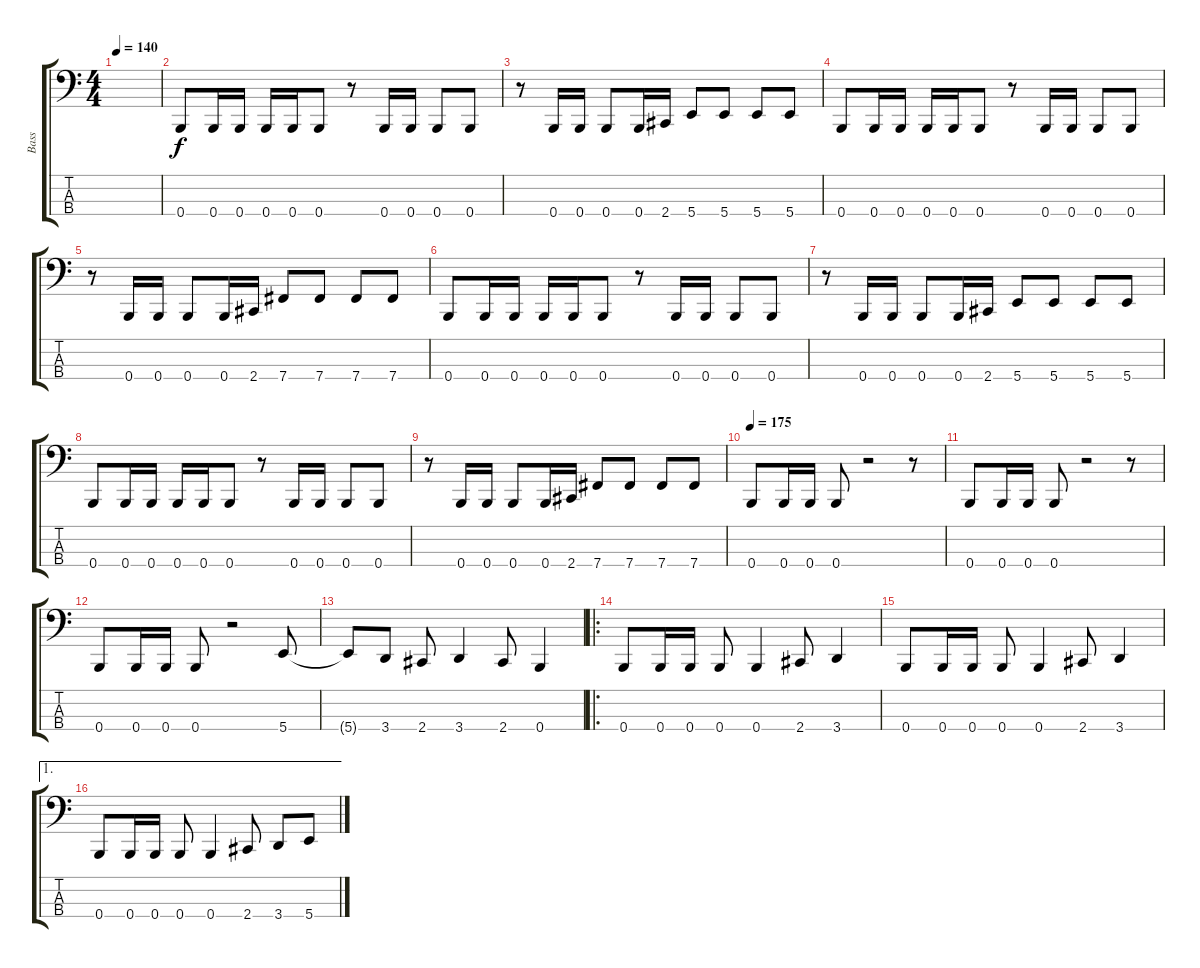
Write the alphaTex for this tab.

\track ("Bass" "Bass") {instrument electricbassfinger}
\staff {score tabs}
\tuning (E2 B1 Gb1 B0) {hide}
\ts (4 4)
\tempo 140
\clef f4
\ks c
|
0.4.8{dy f} 0.4.16 0.4.16 0.4.16 0.4.16 0.4.8 r.8 0.4.16 0.4.16 0.4.8 0.4.8 |
r.8 0.4.16 0.4.16 0.4.8 0.4.16 2.4.16 5.4.8 5.4.8 5.4.8 5.4.8 |
0.4.8 0.4.16 0.4.16 0.4.16 0.4.16 0.4.8 r.8 0.4.16 0.4.16 0.4.8 0.4.8 |
r.8 0.4.16 0.4.16 0.4.8 0.4.16 2.4.16 7.4.8 7.4.8 7.4.8 7.4.8 |
0.4.8 0.4.16 0.4.16 0.4.16 0.4.16 0.4.8 r.8 0.4.16 0.4.16 0.4.8 0.4.8 |
r.8 0.4.16 0.4.16 0.4.8 0.4.16 2.4.16 5.4.8 5.4.8 5.4.8 5.4.8 |
0.4.8 0.4.16 0.4.16 0.4.16 0.4.16 0.4.8 r.8 0.4.16 0.4.16 0.4.8 0.4.8 |
r.8 0.4.16 0.4.16 0.4.8 0.4.16 2.4.16 7.4.8 7.4.8 7.4.8 7.4.8 |
\tempo 175
0.4.8 0.4.16 0.4.16 0.4.8 r.2 r.8 |
0.4.8 0.4.16 0.4.16 0.4.8 r.2 r.8 |
0.4.8 0.4.16 0.4.16 0.4.8 r.2 5.4.8 |
5.4{t}.8 3.4.8 2.4.8 3.4.4 2.4.8 0.4.4 |
\ro
0.4.8 0.4.16 0.4.16 0.4.8 0.4.4 2.4.8 3.4.4 |
0.4.8 0.4.16 0.4.16 0.4.8 0.4.4 2.4.8 3.4.4 |
\ae 1
0.4.8 0.4.16 0.4.16 0.4.8 0.4.4 2.4.8 3.4.8 5.4.8
